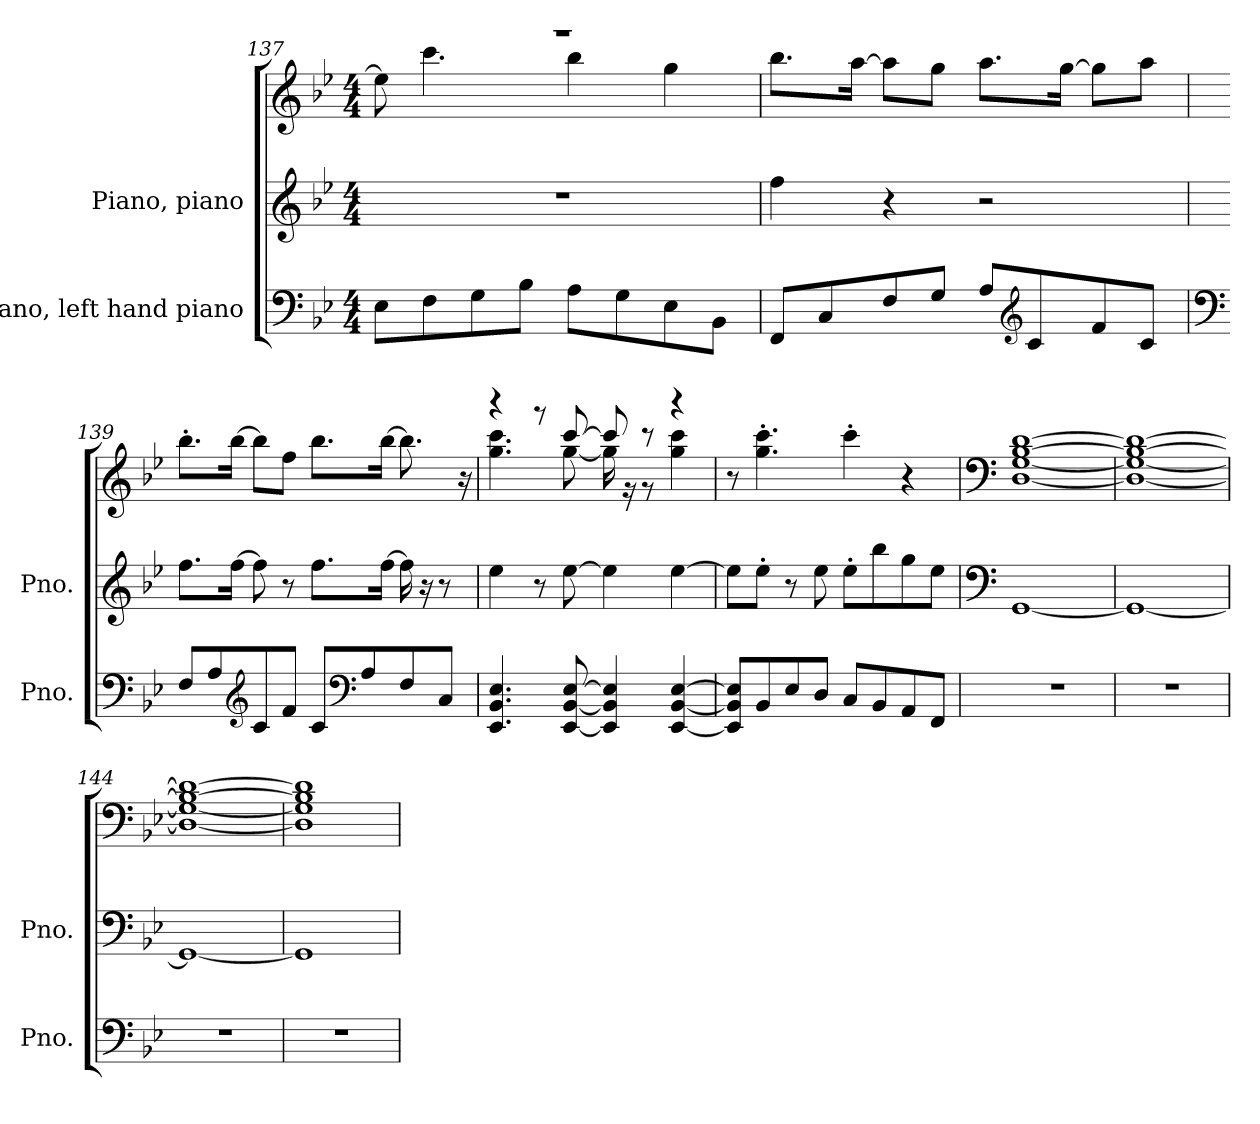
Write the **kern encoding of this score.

**kern	**kern	**kern
*part2	*part1	*part1
*staff3	*staff2	*staff1
*I"Piano, left hand piano	*I"Piano, piano	*
*I'Pno.	*I'Pno.	*
!!LO:LB:g=z
*clefF4	*clefG2	*clefG2
*k[b-e-]	*k[b-e-]	*k[b-e-]
*M4/4	*M4/4	*M4/4
=137	=137	=137
*	*	*^
8E-\L	1r	1r	8ee-\]
8F\	.	.	4.ccc\
8G\	.	.	.
8B-\J	.	.	.
8A\L	.	.	4bb-\
8G\	.	.	.
8E-\	.	.	4gg\
8BB-\J	.	.	.
*	*	*v	*v
=138	=138	=138
8FF/L	4ff\	8.bb-\L
8C/	.	.
.	.	[16aa\Jk
8F/	4r	8aa\L]
8G/J	.	8gg\J
8A/L	2r	8.aa\L
*clefG2	*	*
8c/	.	.
.	.	[16gg\Jk
8f/	.	8gg\L]
8c/J	.	8aa\J
=139	=139	=139
*clefF4	*	*
8F/L	8.ff\L	8.bb-'\L
8A/	.	.
.	[16ff\Jk	[16bb-\Jk
*clefG2	*	*
8c/	8ff\]	8bb-\L]
8f/J	8r	8ff\J
8c/L	8.ff\L	8.bb-\L
*clefF4	*	*
8A/	.	.
.	[16ff\Jk	[16bb-\Jk
8F/	16ff\]	8.bb-\]
.	16r	.
8C/J	8r	.
.	.	16r
!!LO:LB:g=z
=140	=140	=140
*	*	*^
4.EE-/ 4.BB-/ 4.E-/	4ee-\	4r	4.gg\ 4.ccc\
.	8r	8r	.
[8EE-/ [8BB-/ [8E-/	[8ee-\	[8ccc/	[8gg\
4EE-/] 4BB-/] 4E-/]	4ee-\]	8ccc/]	16gg\]
.	.	.	16r
.	.	8r	8r
[4EE-/ [4BB-/ [4E-/	[4ee-\	4r	4gg\ 4ccc\
*	*	*v	*v
=141	=141	=141
8EE-/] 8BB-/] 8E-/]L	8ee-\L]	8r
8BB-/	8ee-'\J	4.gg\' 4.ccc\'
8E-/	8r	.
8D/J	8ee-\	.
8C/L	8ee-'\L	4ccc'\
8BB-/	8bb-\	.
8AA/	8gg\	4r
8FF/J	8ee-\J	.
=142	=142	=142
*	*clefF4	*clefF4
1r	[1GG	[1D [1G [1B- [1d
=143	=143	=143
1r	1GG_	1D_ 1G_ 1B-_ 1d_
=144	=144	=144
1r	1GG_	1D_ 1G_ 1B-_ 1d_
=145	=145	=145
1r	1GG]	1D] 1G] 1B-] 1d]
=	=	=
*-	*-	*-
